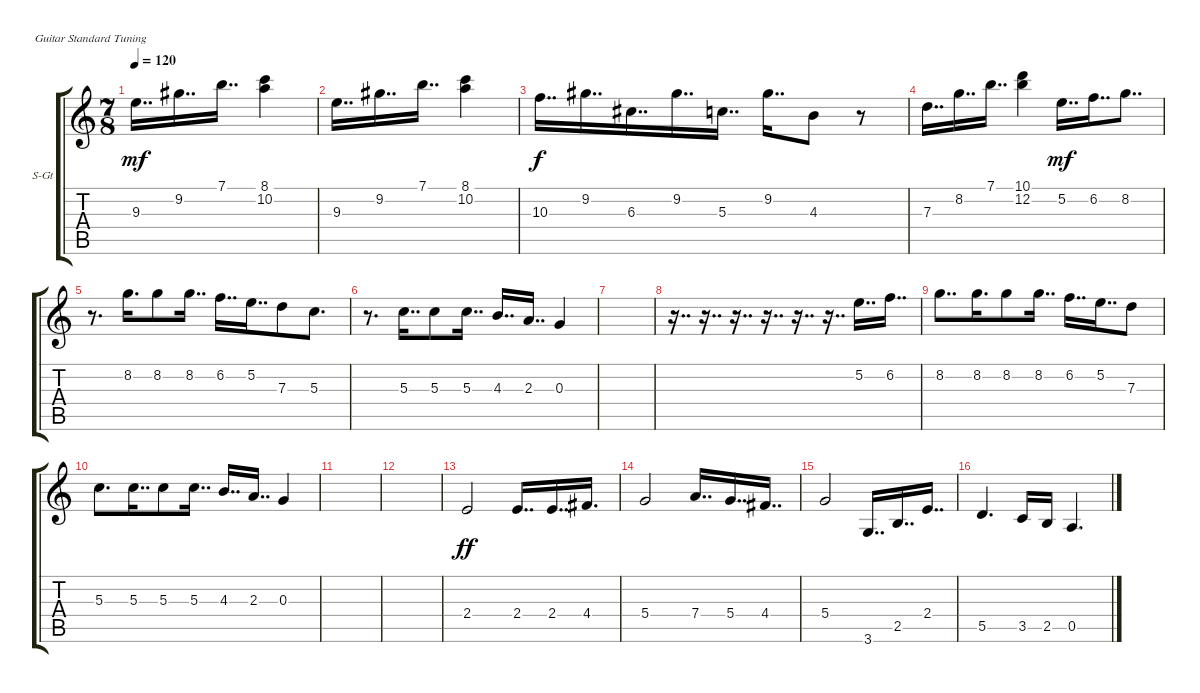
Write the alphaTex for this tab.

\defaultSystemsLayout 4
\bracketExtendMode groupsimilarinstruments
\firstSystemTrackNameOrientation horizontal
\otherSystemsTrackNameOrientation horizontal
\track ("Steel Guitar" "S-Gt") {instrument acousticguitarsteel}
\staff {score tabs}
\tuning (E4 B3 G3 D3 A2 E2)
\ts (7 8)
\tempo 120
\clef g2
\ks c
9.3.16{dd dy mf} 9.2.16{dd} 7.1.16{dd} (8.1 10.2).4 |
9.3.16{dd} 9.2.16{dd} 7.1.16{dd} (8.1 10.2).4 |
10.3.16{dd dy f} 9.2.16{dd} 6.3.16{dd} 9.2.16{dd} 5.3.16{dd} 9.2.16{dd} 4.3.8 r.8 |
7.3.16{dd} 8.2.16{dd} 7.1.16{dd} (10.1 12.2).4 5.2.16{dd dy mf} 6.2.16{dd} 8.2.8{dd} |
r.8{d} 8.2.16{d} 8.2.8 8.2.16{dd} 6.2.16{dd} 5.2.16{dd} 7.3.8 5.3.8{d} |
r.8{d} 5.3.16{dd} 5.3.8 5.3.16{dd} 4.3.16{dd} 2.3.16{dd} 0.3.4 |
|
r.16{dd} r.16{dd} r.16{dd} r.16{dd} r.16{dd} r.16{dd} 5.2.16{dd} 6.2.16{dd} |
8.2.8{dd} 8.2.16{d} 8.2.8 8.2.16{dd} 6.2.16{dd} 5.2.16{dd} 7.3.8 |
5.3.8{d} 5.3.16{dd} 5.3.8 5.3.16{dd} 4.3.16{dd} 2.3.16{dd} 0.3.4 |
|
|
2.4.2{dy ff} 2.4.16{dd} 2.4.16{dd} 4.4.16{d} |
5.4.2 7.4.16{dd} 5.4.16{dd} 4.4.16{dd} |
5.4.2 3.6.16{dd} 2.5.16{dd} 2.4.16{dd} |
5.5.4{d} 3.5.16 2.5.16 0.5.4{d}
